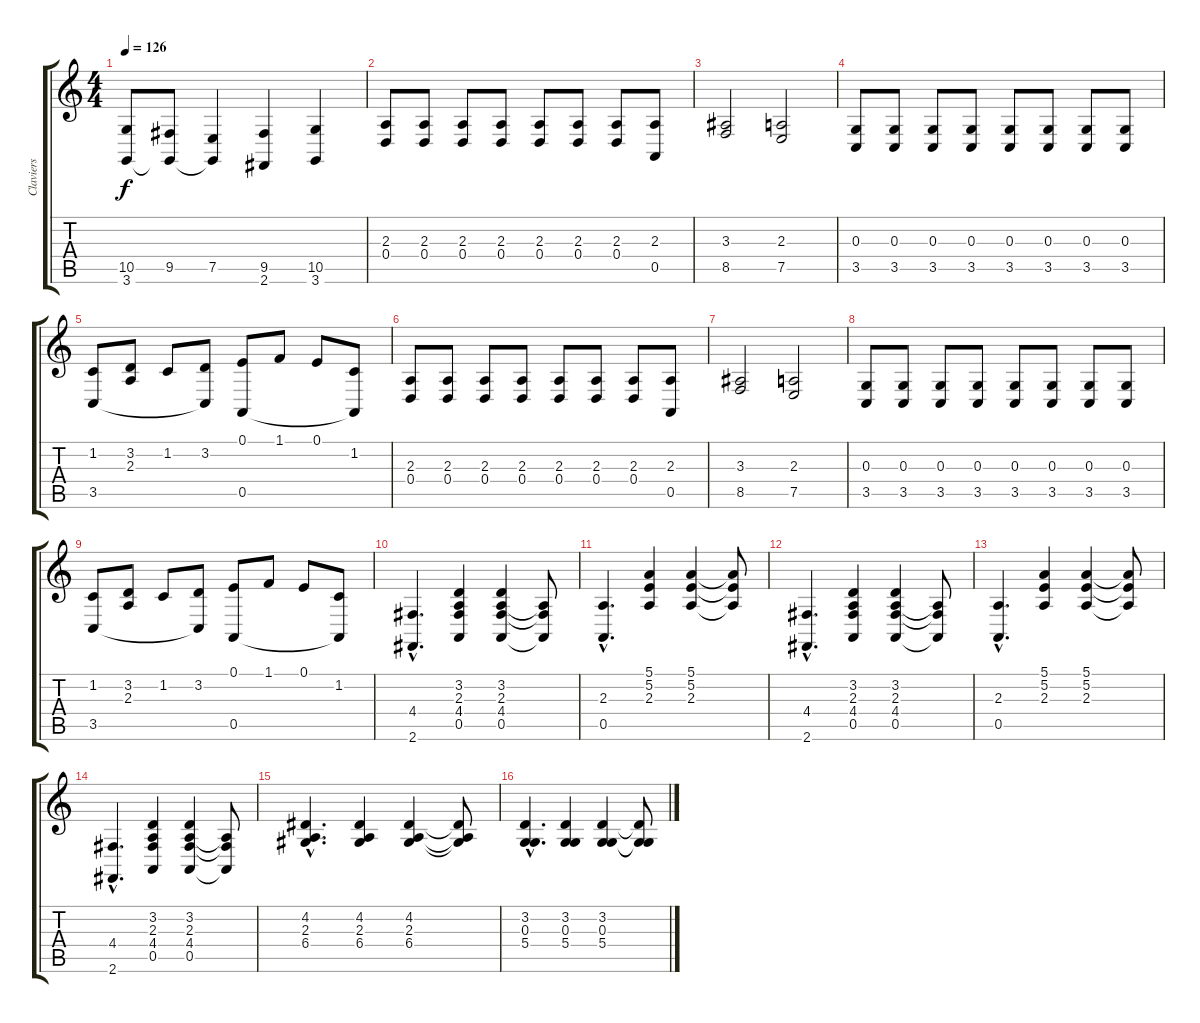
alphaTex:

\track ("Claviers" "Claviers") {instrument drawbarorgan}
\staff {score tabs}
\tuning (E4 B3 G3 D3 A2 E2) {hide}
\ts (4 4)
\tempo 126
\clef g2
\ks c
(10.5 3.6).8{dy f} (9.5 3.6{t}).8 (7.5 3.6{t}).4 (9.5 2.6).4 (10.5 3.6).4 |
(2.3 0.4).8 (2.3 0.4).8 (2.3 0.4).8 (2.3 0.4).8 (2.3 0.4).8 (2.3 0.4).8 (2.3 0.4).8 (2.3 0.5).8 |
(3.3 8.5).2 (2.3 7.5).2 |
(0.3 3.5).8 (0.3 3.5).8 (0.3 3.5).8 (0.3 3.5).8 (0.3 3.5).8 (0.3 3.5).8 (0.3 3.5).8 (0.3 3.5).8 |
(1.2 3.5).8 (3.2 2.3).8 1.2.8 (3.2 3.5{t}).8 (0.1 0.5).8 1.1.8 0.1.8 (1.2 0.5{t}).8 |
(2.3 0.4).8 (2.3 0.4).8 (2.3 0.4).8 (2.3 0.4).8 (2.3 0.4).8 (2.3 0.4).8 (2.3 0.4).8 (2.3 0.5).8 |
(3.3 8.5).2 (2.3 7.5).2 |
(0.3 3.5).8 (0.3 3.5).8 (0.3 3.5).8 (0.3 3.5).8 (0.3 3.5).8 (0.3 3.5).8 (0.3 3.5).8 (0.3 3.5).8 |
(1.2 3.5).8 (3.2 2.3).8 1.2.8 (3.2 3.5{t}).8 (0.1 0.5).8 1.1.8 0.1.8 (1.2 0.5{t}).8 |
(4.4{hac} 2.6{hac}).4{d} (3.2 2.3 4.4 0.5).4 (3.2 2.3 4.4 0.5).4 (2.3{t} 4.4{t} 0.5{t}).8 |
(2.3{hac} 0.5{hac}).4{d} (5.1 5.2 2.3).4 (5.1 5.2 2.3).4 (5.1{t} 5.2{t} 2.3{t}).8 |
(4.4{hac} 2.6{hac}).4{d} (3.2 2.3 4.4 0.5).4 (3.2 2.3 4.4 0.5).4 (2.3{t} 4.4{t} 0.5{t}).8 |
(2.3{hac} 0.5{hac}).4{d} (5.1 5.2 2.3).4 (5.1 5.2 2.3).4 (5.1{t} 5.2{t} 2.3{t}).8 |
(4.4{hac} 2.6{hac}).4{d} (3.2 2.3 4.4 0.5).4 (3.2 2.3 4.4 0.5).4 (2.3{t} 4.4{t} 0.5{t}).8 |
(4.2{hac} 2.3{hac} 6.4{hac}).4{d} (4.2 2.3 6.4).4 (4.2 2.3 6.4).4 (4.2{t} 2.3{t} 6.4{t}).8 |
(3.2{hac} 0.3{hac} 5.4{hac}).4{d} (3.2 0.3 5.4).4 (3.2 0.3 5.4).4 (3.2{t} 0.3{t} 5.4{t}).8
